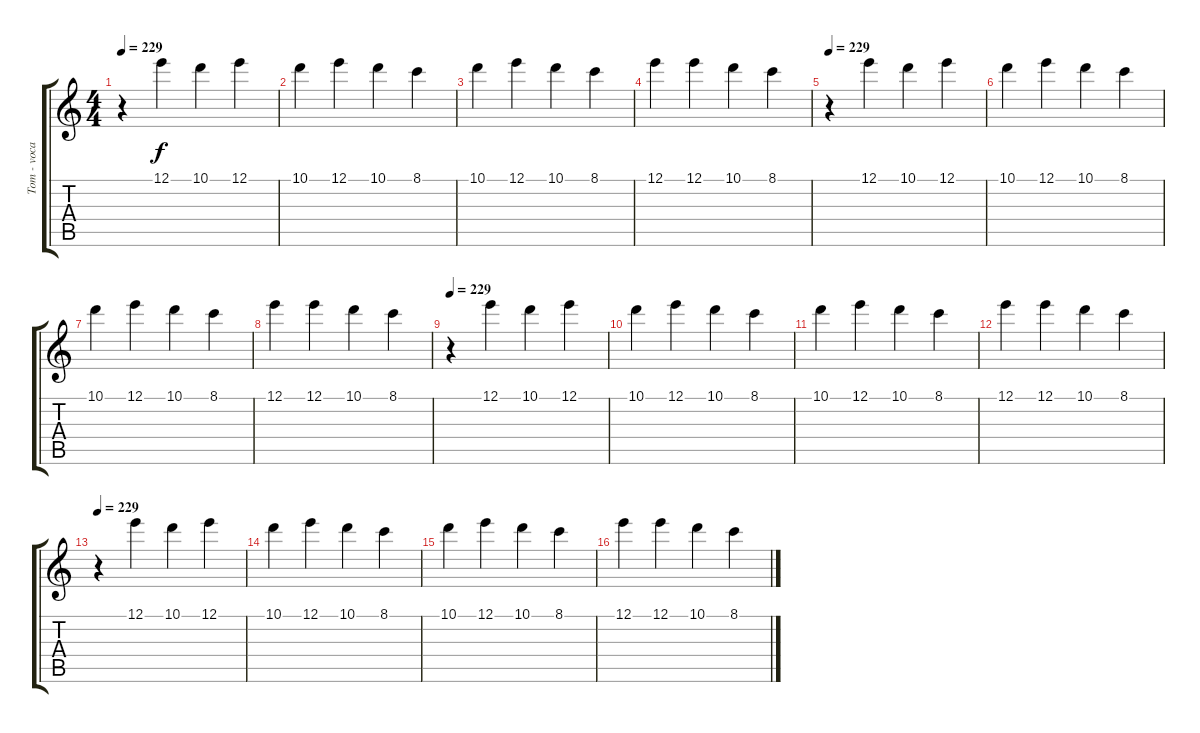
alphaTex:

\track ("Tom - vocal" "Tom - voca") {instrument distortionguitar}
\staff {score tabs}
\tuning (E4 B3 G3 D3 A2 E2) {hide}
\ts (4 4)
\tempo 229
\clef g2
\ks c
r.4{dy f} 12.1.4 10.1.4 12.1.4 |
10.1.4 12.1.4 10.1.4 8.1.4 |
10.1.4 12.1.4 10.1.4 8.1.4 |
12.1.4 12.1.4 10.1.4 8.1.4 |
\tempo 229
r.4 12.1.4 10.1.4 12.1.4 |
10.1.4 12.1.4 10.1.4 8.1.4 |
10.1.4 12.1.4 10.1.4 8.1.4 |
12.1.4 12.1.4 10.1.4 8.1.4 |
\tempo 229
r.4 12.1.4 10.1.4 12.1.4 |
10.1.4 12.1.4 10.1.4 8.1.4 |
10.1.4 12.1.4 10.1.4 8.1.4 |
12.1.4 12.1.4 10.1.4 8.1.4 |
\tempo 229
r.4 12.1.4 10.1.4 12.1.4 |
10.1.4 12.1.4 10.1.4 8.1.4 |
10.1.4 12.1.4 10.1.4 8.1.4 |
12.1.4 12.1.4 10.1.4 8.1.4
